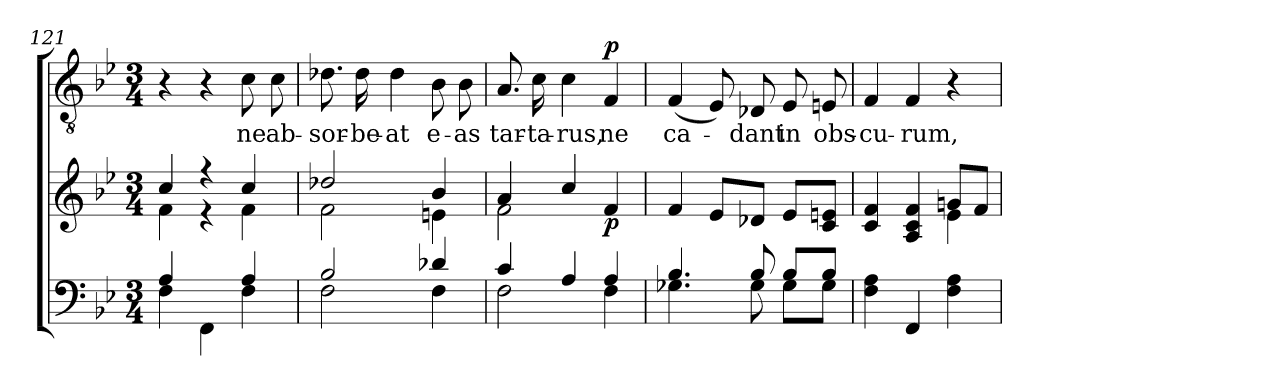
**kern	**kern	**dynam	**kern	**text	**dynam
*part2	*part2	*part2	*part1	*part1	*part1
*staff3	*staff2	*staff2/3	*staff1	*staff1	*staff1
!!LO:PB:g=z
*clefF4	*clefG2	*	*clefGv2	*	*
*k[b-e-]	*k[b-e-]	*	*k[b-e-]	*	*
*B-:	*B-:	*	*B-:	*	*
*M3/4	*M3/4	*	*M3/4	*	*
=121	=121	=121	=121	=121	=121
*^	*^	*	*	*	*
4A/	4F\	4cc/	4f\	.	4r	.	.
4ryy	4FF\	4r	4r	.	4r	.	.
!	!	!	!	!	!	!LO:LY:b	!
4A/	4F\	4cc/	4f\	.	8c\	ne	.
!	!	!	!	!	!	!LO:LY:b	!
.	.	.	.	.	8c\	ab-	.
=122	=122	=122	=122	=122	=122	=122	=122
!	!	!	!	!	!	!LO:LY:b	!
2B-/	2F\	2dd-X/	2f\	.	8.d-X\	-sor-	.
!	!	!	!	!	!	!LO:LY:b	!
.	.	.	.	.	16d-\	-be-	.
!	!	!	!	!	!	!LO:LY:b	!
.	.	.	.	.	4d-\	-at	.
!	!	!	!	!	!	!LO:LY:b	!
4d-X/	4F\	4b-/	4en\	.	8B-\	e-	.
!	!	!	!	!	!	!LO:LY:b	!
.	.	.	.	.	8B-\	-as	.
=123	=123	=123	=123	=123	=123	=123	=123
!	!	!	!	!	!	!LO:LY:b	!
4c/	2F\	4a/	2f\	.	8.A/	tar-	.
!	!	!	!	!	!	!LO:LY:b	!
.	.	.	.	.	16c\	-ta-	.
!	!	!	!	!	!	!LO:LY:b	!
4A/	.	4cc/	.	.	4c\	-rus,	.
!	!	!	!	!LO:DY:b	!	!LO:LY:b	!LO:DY:a
4A/	4F\	4f/	4ryy	p	4F/	ne	p
=124	=124	=124	=124	=124	=124	=124	=124
!	!	!	!	!	!	!LO:LY:b	!
*	*	*v	*v	*	*	*	*
4.B-/	4.G-X\	4f/	.	(<4F/	ca-	.
.	.	8e-/L	.	8E-/)	.	.
!	!	!	!	!	!LO:LY:b	!
8B-/	8G-\	8d-X/J	.	8D-X/	-dant	.
!	!	!	!	!	!LO:LY:b	!
8B-/L	8G-\L	8e-/L	.	8E-/	in	.
!	!	!	!	!	!LO:LY:b	!
8B-/J	8G-\J	8c/ 8en/J	.	8En/	obs-	.
=125	=125	=125	=125	=125	=125	=125
*	*	*^	*	*	*	*
!	!	!	!	!	!	!LO:LY:b	!
*v	*v	*	*	*	*	*	*
4F\ 4A\	4c/ 4f/	2ryy	.	4F/	-cu-	.
!	!	!	!	!	!LO:LY:b	!
4FF/	4A/ 4c/ 4f/	.	.	4F/	-rum,	.
4F\ 4A\	8gn/L	4e-\	.	4r	.	.
.	8f/J	.	.	.	.	.
*	*v	*v	*	*	*	*
=	=	=	=	=	=
*-	*-	*-	*-	*-	*-
